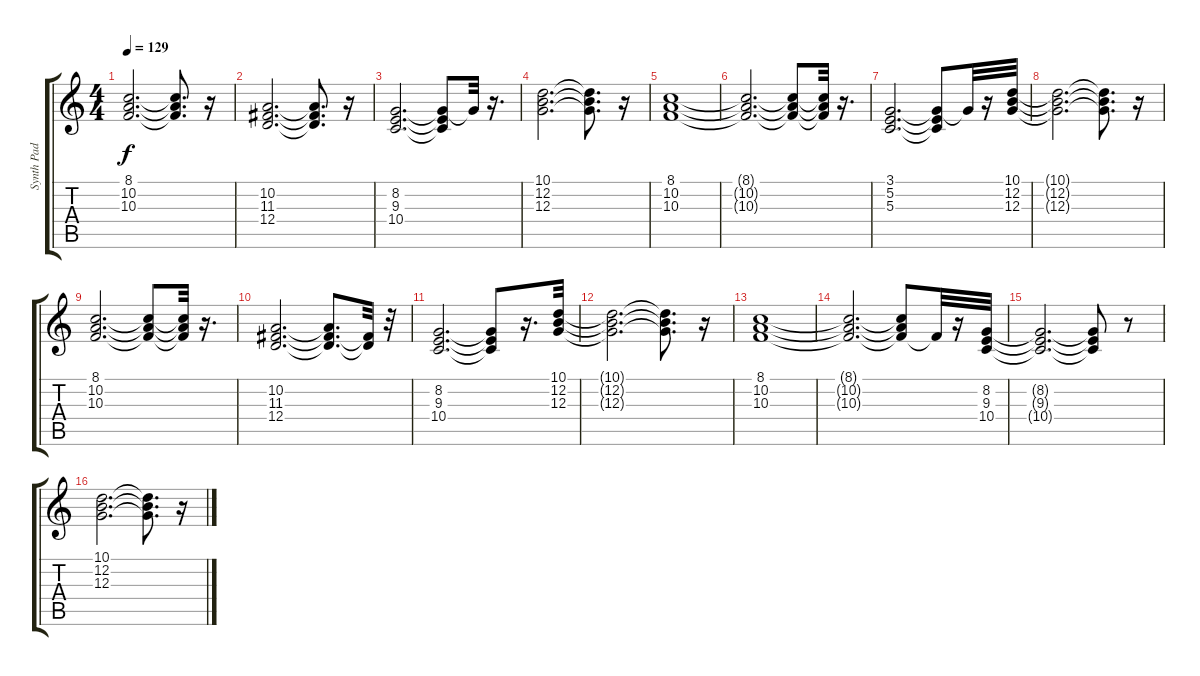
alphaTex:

\track ("Synth Pad" "Synth Pad") {instrument pad6metallic}
\staff {score tabs}
\tuning (E4 B3 G3 D3 A2 E2) {hide}
\ts (4 4)
\tempo 129
\clef g2
\ks c
(8.1 10.2 10.3).2{d dy f} (8.1{t} 10.2{t} 10.3{t}).8{d} r.16 |
(10.2 11.3 12.4).2{d} (10.2{t} 11.3{t} 12.4{t}).8{d} r.16 |
(8.2 9.3 10.4).2{d} (8.2{t} 9.3{t} 10.4{t}).8 8.2{t}.32 r.16{d} |
(10.1 12.2 12.3).2{d} (10.1{t} 12.2{t} 12.3{t}).8{d} r.16 |
(8.1 10.2 10.3).1 |
(8.1{t} 10.2{t} 10.3{t}).2{d} (8.1{t} 10.2{t} 10.3{t}).8 (8.1{t} 10.2{t} 10.3{t}).32 r.16{d} |
(3.1 5.2 5.3).2{d} (3.1{t} 5.2{t} 5.3{t}).8 3.1{t}.32 r.16 (10.1 12.2 12.3).32 |
(10.1{t} 12.2{t} 12.3{t}).2{d} (10.1{t} 12.2{t} 12.3{t}).8{d} r.16 |
(8.1 10.2 10.3).2{d} (8.1{t} 10.2{t} 10.3{t}).8 (8.1{t} 10.2{t} 10.3{t}).32 r.16{d} |
(10.2 11.3 12.4).2{d} (10.2{t} 11.3{t} 12.4{t}).8{d} (11.3{t} 12.4{t}).32 r.32 |
(8.2 9.3 10.4).2{d} (8.2{t} 9.3{t} 10.4{t}).8 r.16{d} (10.1 12.2 12.3).32 |
(10.1{t} 12.2{t} 12.3{t}).2{d} (10.1{t} 12.2{t} 12.3{t}).8{d} r.16 |
(8.1 10.2 10.3).1 |
(8.1{t} 10.2{t} 10.3{t}).2{d} (8.1{t} 10.2{t} 10.3{t}).8 10.3{t}.32 r.16 (8.2 9.3 10.4).32 |
(8.2{t} 9.3{t} 10.4{t}).2{d} (8.2{t} 9.3{t} 10.4{t}).8 r.8 |
(10.1 12.2 12.3).2{d} (10.1{t} 12.2{t} 12.3{t}).8{d} r.16
